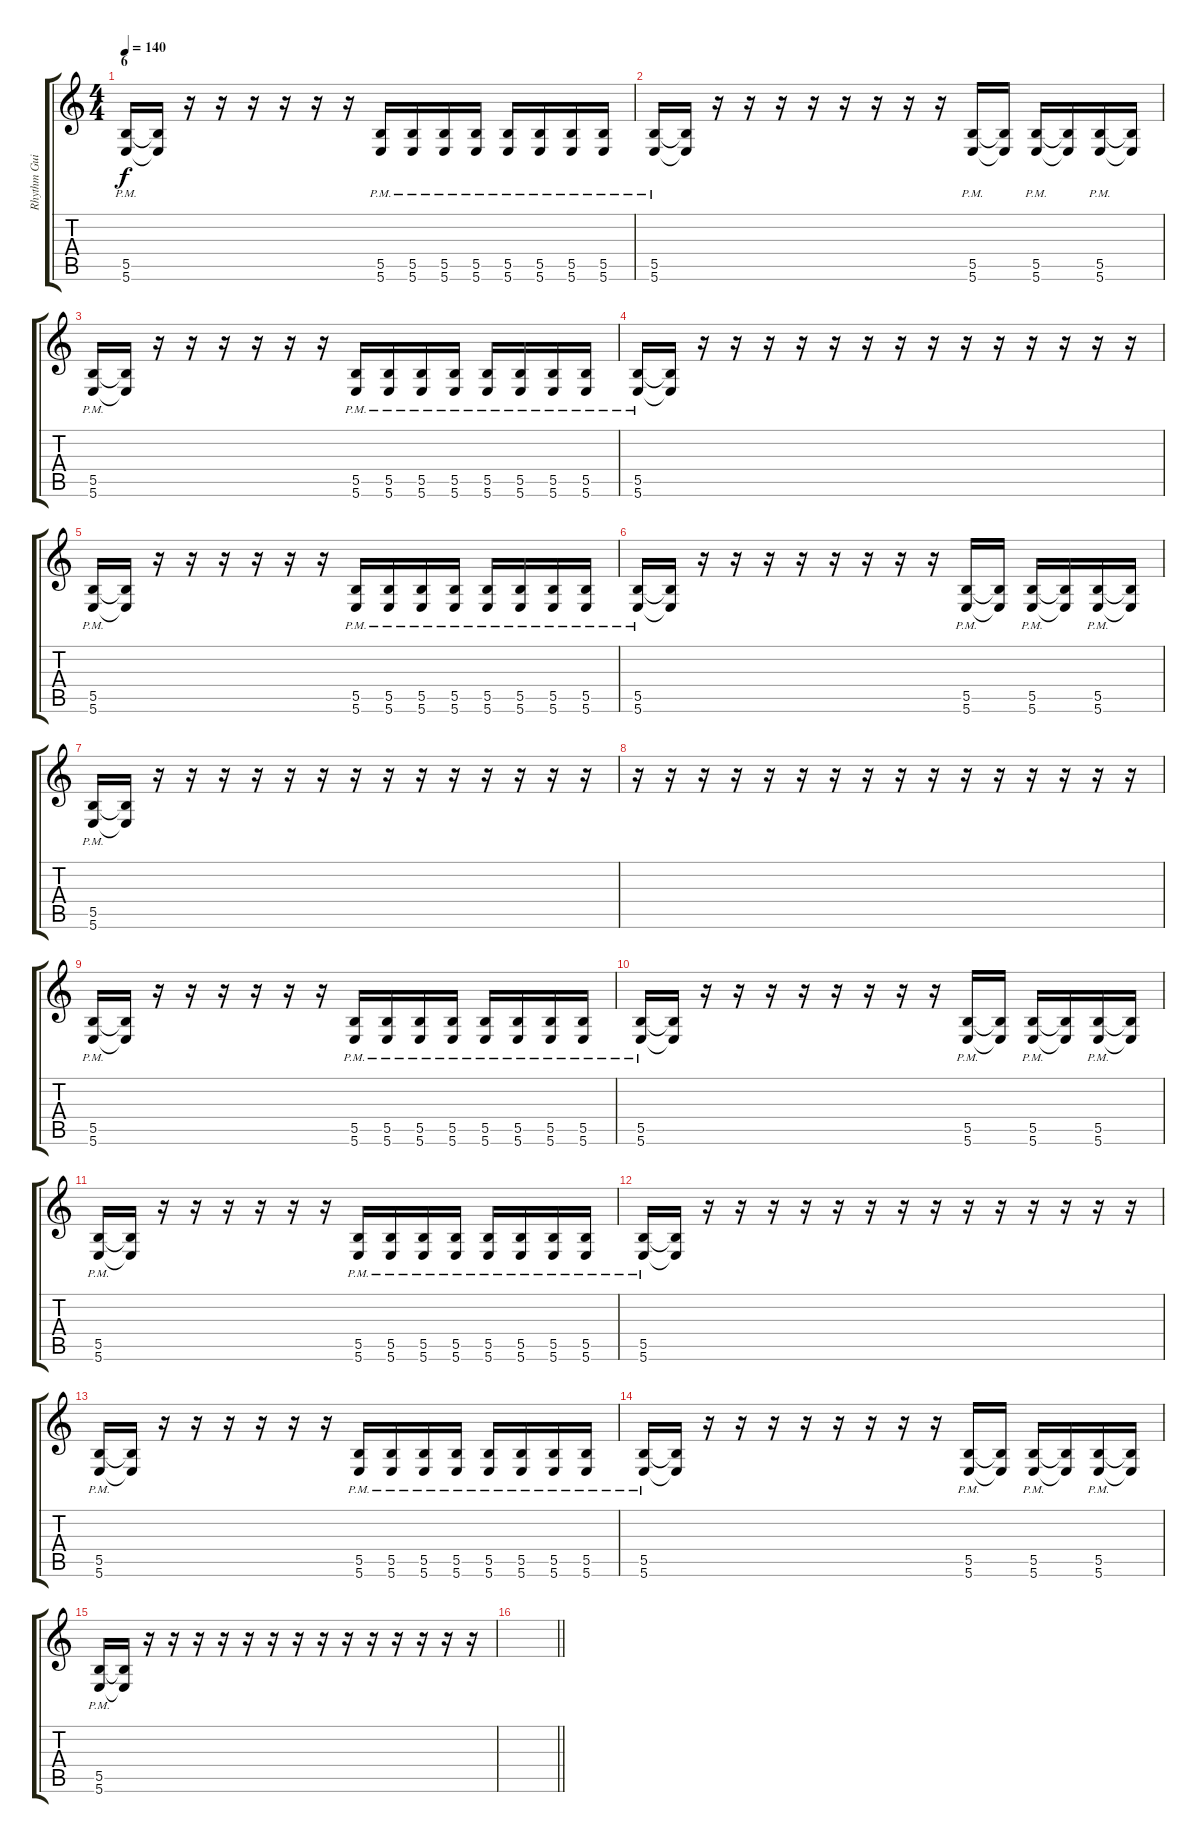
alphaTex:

\track ("Rhythm Guitar 1" "Rhythm Gui") {instrument distortionguitar}
\staff {score tabs}
\tuning (Db4 Ab3 E3 B2 Gb2 B1) {hide}
\ts (4 4)
\section ("" "6")
\tempo 140
\clef g2
\ks c
(5.5{pm} 5.6{pm}).16{dy f} (5.5{t} 5.6{t}).16 r.16 r.16 r.16 r.16 r.16 r.16 (5.5{pm} 5.6{pm}).16 (5.5{pm} 5.6{pm}).16 (5.5{pm} 5.6{pm}).16 (5.5{pm} 5.6{pm}).16 (5.5{pm} 5.6{pm}).16 (5.5{pm} 5.6{pm}).16 (5.5{pm} 5.6{pm}).16 (5.5{pm} 5.6{pm}).16 |
(5.5{pm} 5.6{pm}).16 (5.5{t} 5.6{t}).16 r.16 r.16 r.16 r.16 r.16 r.16 r.16 r.16 (5.5{pm} 5.6{pm}).16 (5.5{t} 5.6{t}).16 (5.5{pm} 5.6{pm}).16 (5.5{t} 5.6{t}).16 (5.5{pm} 5.6{pm}).16 (5.5{t} 5.6{t}).16 |
(5.5{pm} 5.6{pm}).16 (5.5{t} 5.6{t}).16 r.16 r.16 r.16 r.16 r.16 r.16 (5.5{pm} 5.6{pm}).16 (5.5{pm} 5.6{pm}).16 (5.5{pm} 5.6{pm}).16 (5.5{pm} 5.6{pm}).16 (5.5{pm} 5.6{pm}).16 (5.5{pm} 5.6{pm}).16 (5.5{pm} 5.6{pm}).16 (5.5{pm} 5.6{pm}).16 |
(5.5{pm} 5.6{pm}).16 (5.5{t} 5.6{t}).16 r.16 r.16 r.16 r.16 r.16 r.16 r.16 r.16 r.16 r.16 r.16 r.16 r.16 r.16 |
(5.5{pm} 5.6{pm}).16 (5.5{t} 5.6{t}).16 r.16 r.16 r.16 r.16 r.16 r.16 (5.5{pm} 5.6{pm}).16 (5.5{pm} 5.6{pm}).16 (5.5{pm} 5.6{pm}).16 (5.5{pm} 5.6{pm}).16 (5.5{pm} 5.6{pm}).16 (5.5{pm} 5.6{pm}).16 (5.5{pm} 5.6{pm}).16 (5.5{pm} 5.6{pm}).16 |
(5.5{pm} 5.6{pm}).16 (5.5{t} 5.6{t}).16 r.16 r.16 r.16 r.16 r.16 r.16 r.16 r.16 (5.5{pm} 5.6{pm}).16 (5.5{t} 5.6{t}).16 (5.5{pm} 5.6{pm}).16 (5.5{t} 5.6{t}).16 (5.5{pm} 5.6{pm}).16 (5.5{t} 5.6{t}).16 |
(5.5{pm} 5.6{pm}).16 (5.5{t} 5.6{t}).16 r.16 r.16 r.16 r.16 r.16 r.16 r.16 r.16 r.16 r.16 r.16 r.16 r.16 r.16 |
r.16 r.16 r.16 r.16 r.16 r.16 r.16 r.16 r.16 r.16 r.16 r.16 r.16 r.16 r.16 r.16 |
(5.5{pm} 5.6{pm}).16 (5.5{t} 5.6{t}).16 r.16 r.16 r.16 r.16 r.16 r.16 (5.5{pm} 5.6{pm}).16 (5.5{pm} 5.6{pm}).16 (5.5{pm} 5.6{pm}).16 (5.5{pm} 5.6{pm}).16 (5.5{pm} 5.6{pm}).16 (5.5{pm} 5.6{pm}).16 (5.5{pm} 5.6{pm}).16 (5.5{pm} 5.6{pm}).16 |
(5.5{pm} 5.6{pm}).16 (5.5{t} 5.6{t}).16 r.16 r.16 r.16 r.16 r.16 r.16 r.16 r.16 (5.5{pm} 5.6{pm}).16 (5.5{t} 5.6{t}).16 (5.5{pm} 5.6{pm}).16 (5.5{t} 5.6{t}).16 (5.5{pm} 5.6{pm}).16 (5.5{t} 5.6{t}).16 |
(5.5{pm} 5.6{pm}).16 (5.5{t} 5.6{t}).16 r.16 r.16 r.16 r.16 r.16 r.16 (5.5{pm} 5.6{pm}).16 (5.5{pm} 5.6{pm}).16 (5.5{pm} 5.6{pm}).16 (5.5{pm} 5.6{pm}).16 (5.5{pm} 5.6{pm}).16 (5.5{pm} 5.6{pm}).16 (5.5{pm} 5.6{pm}).16 (5.5{pm} 5.6{pm}).16 |
(5.5{pm} 5.6{pm}).16 (5.5{t} 5.6{t}).16 r.16 r.16 r.16 r.16 r.16 r.16 r.16 r.16 r.16 r.16 r.16 r.16 r.16 r.16 |
(5.5{pm} 5.6{pm}).16 (5.5{t} 5.6{t}).16 r.16 r.16 r.16 r.16 r.16 r.16 (5.5{pm} 5.6{pm}).16 (5.5{pm} 5.6{pm}).16 (5.5{pm} 5.6{pm}).16 (5.5{pm} 5.6{pm}).16 (5.5{pm} 5.6{pm}).16 (5.5{pm} 5.6{pm}).16 (5.5{pm} 5.6{pm}).16 (5.5{pm} 5.6{pm}).16 |
(5.5{pm} 5.6{pm}).16 (5.5{t} 5.6{t}).16 r.16 r.16 r.16 r.16 r.16 r.16 r.16 r.16 (5.5{pm} 5.6{pm}).16 (5.5{t} 5.6{t}).16 (5.5{pm} 5.6{pm}).16 (5.5{t} 5.6{t}).16 (5.5{pm} 5.6{pm}).16 (5.5{t} 5.6{t}).16 |
(5.5{pm} 5.6{pm}).16 (5.5{t} 5.6{t}).16 r.16 r.16 r.16 r.16 r.16 r.16 r.16 r.16 r.16 r.16 r.16 r.16 r.16 r.16 |
\barLineRight lightlight
